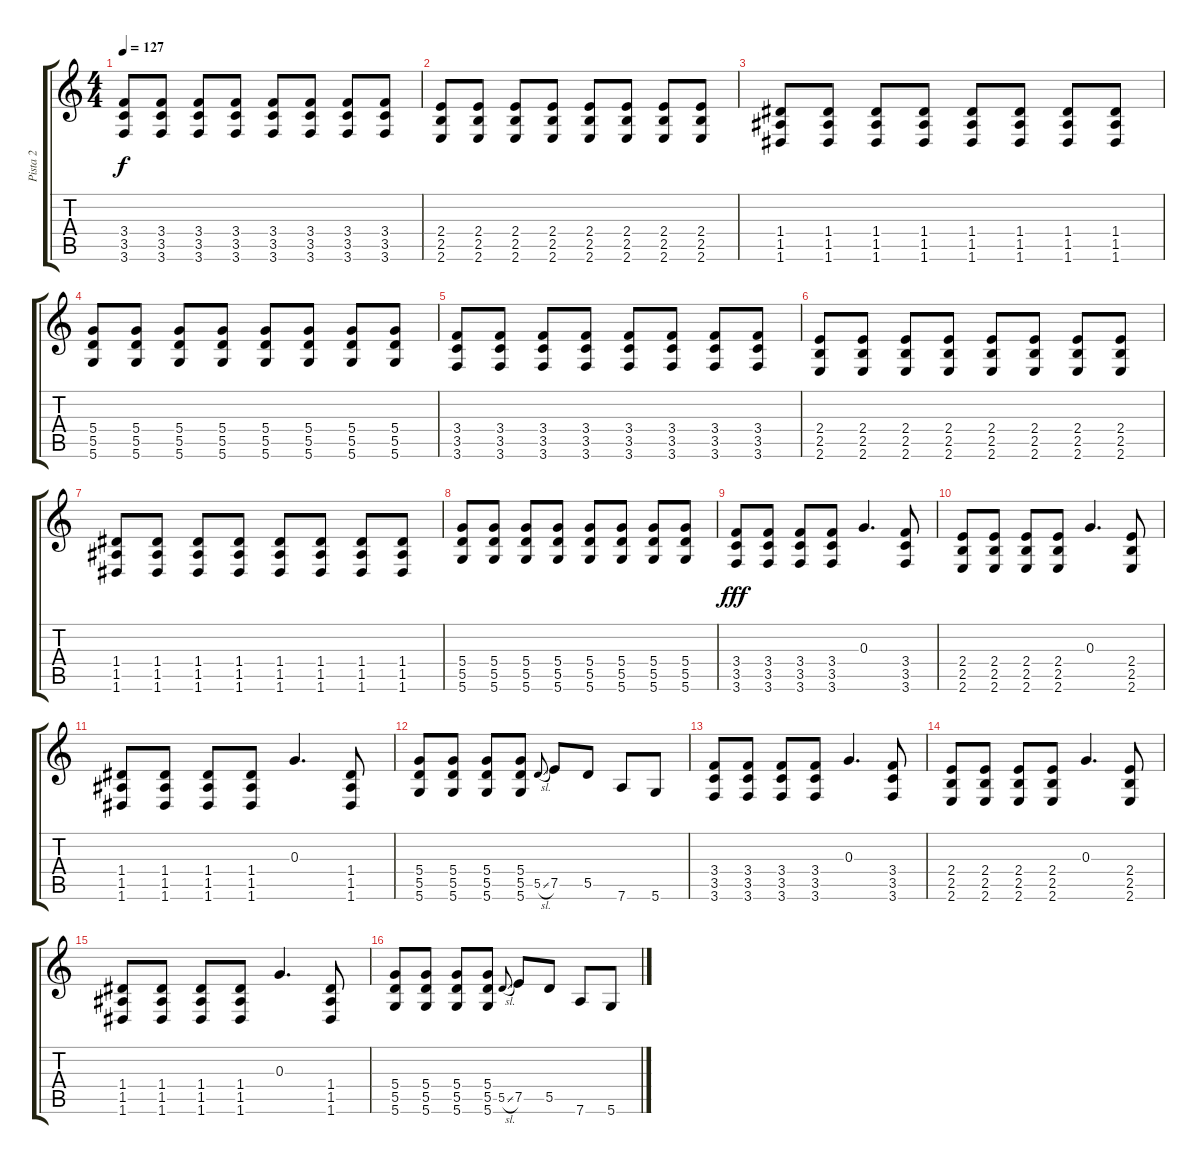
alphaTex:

\track ("Pista 2" "Pista 2") {instrument electricguitarjazz}
\staff {score tabs}
\tuning (E4 B3 G3 D3 A2 D2) {hide}
\ts (4 4)
\tempo 127
\clef g2
\ks c
(3.4 3.5 3.6).8{dy f} (3.4 3.5 3.6).8 (3.4 3.5 3.6).8 (3.4 3.5 3.6).8 (3.4 3.5 3.6).8 (3.4 3.5 3.6).8 (3.4 3.5 3.6).8 (3.4 3.5 3.6).8 |
(2.4 2.5 2.6).8 (2.4 2.5 2.6).8 (2.4 2.5 2.6).8 (2.4 2.5 2.6).8 (2.4 2.5 2.6).8 (2.4 2.5 2.6).8 (2.4 2.5 2.6).8 (2.4 2.5 2.6).8 |
(1.4 1.5 1.6).8 (1.4 1.5 1.6).8 (1.4 1.5 1.6).8 (1.4 1.5 1.6).8 (1.4 1.5 1.6).8 (1.4 1.5 1.6).8 (1.4 1.5 1.6).8 (1.4 1.5 1.6).8 |
(5.4 5.5 5.6).8 (5.4 5.5 5.6).8 (5.4 5.5 5.6).8 (5.4 5.5 5.6).8 (5.4 5.5 5.6).8 (5.4 5.5 5.6).8 (5.4 5.5 5.6).8 (5.4 5.5 5.6).8 |
(3.4 3.5 3.6).8 (3.4 3.5 3.6).8 (3.4 3.5 3.6).8 (3.4 3.5 3.6).8 (3.4 3.5 3.6).8 (3.4 3.5 3.6).8 (3.4 3.5 3.6).8 (3.4 3.5 3.6).8 |
(2.4 2.5 2.6).8 (2.4 2.5 2.6).8 (2.4 2.5 2.6).8 (2.4 2.5 2.6).8 (2.4 2.5 2.6).8 (2.4 2.5 2.6).8 (2.4 2.5 2.6).8 (2.4 2.5 2.6).8 |
(1.4 1.5 1.6).8 (1.4 1.5 1.6).8 (1.4 1.5 1.6).8 (1.4 1.5 1.6).8 (1.4 1.5 1.6).8 (1.4 1.5 1.6).8 (1.4 1.5 1.6).8 (1.4 1.5 1.6).8 |
(5.4 5.5 5.6).8 (5.4 5.5 5.6).8 (5.4 5.5 5.6).8 (5.4 5.5 5.6).8 (5.4 5.5 5.6).8 (5.4 5.5 5.6).8 (5.4 5.5 5.6).8 (5.4 5.5 5.6).8 |
(3.4 3.5 3.6).8{dy fff} (3.4 3.5 3.6).8 (3.4 3.5 3.6).8 (3.4 3.5 3.6).8 0.3.4{d} (3.4 3.5 3.6).8 |
(2.4 2.5 2.6).8 (2.4 2.5 2.6).8 (2.4 2.5 2.6).8 (2.4 2.5 2.6).8 0.3.4{d} (2.4 2.5 2.6).8 |
(1.4 1.5 1.6).8 (1.4 1.5 1.6).8 (1.4 1.5 1.6).8 (1.4 1.5 1.6).8 0.3.4{d} (1.4 1.5 1.6).8 |
(5.4 5.5 5.6).8 (5.4 5.5 5.6).8 (5.4 5.5 5.6).8 (5.4 5.5 5.6).8 5.5{sl}.8{gr onbeat} 7.5.8 5.5.8 7.6.8 5.6.8 |
(3.4 3.5 3.6).8 (3.4 3.5 3.6).8 (3.4 3.5 3.6).8 (3.4 3.5 3.6).8 0.3.4{d} (3.4 3.5 3.6).8 |
(2.4 2.5 2.6).8 (2.4 2.5 2.6).8 (2.4 2.5 2.6).8 (2.4 2.5 2.6).8 0.3.4{d} (2.4 2.5 2.6).8 |
(1.4 1.5 1.6).8 (1.4 1.5 1.6).8 (1.4 1.5 1.6).8 (1.4 1.5 1.6).8 0.3.4{d} (1.4 1.5 1.6).8 |
(5.4 5.5 5.6).8 (5.4 5.5 5.6).8 (5.4 5.5 5.6).8 (5.4 5.5 5.6).8 5.5{sl}.8{gr onbeat} 7.5.8 5.5.8 7.6.8 5.6.8
